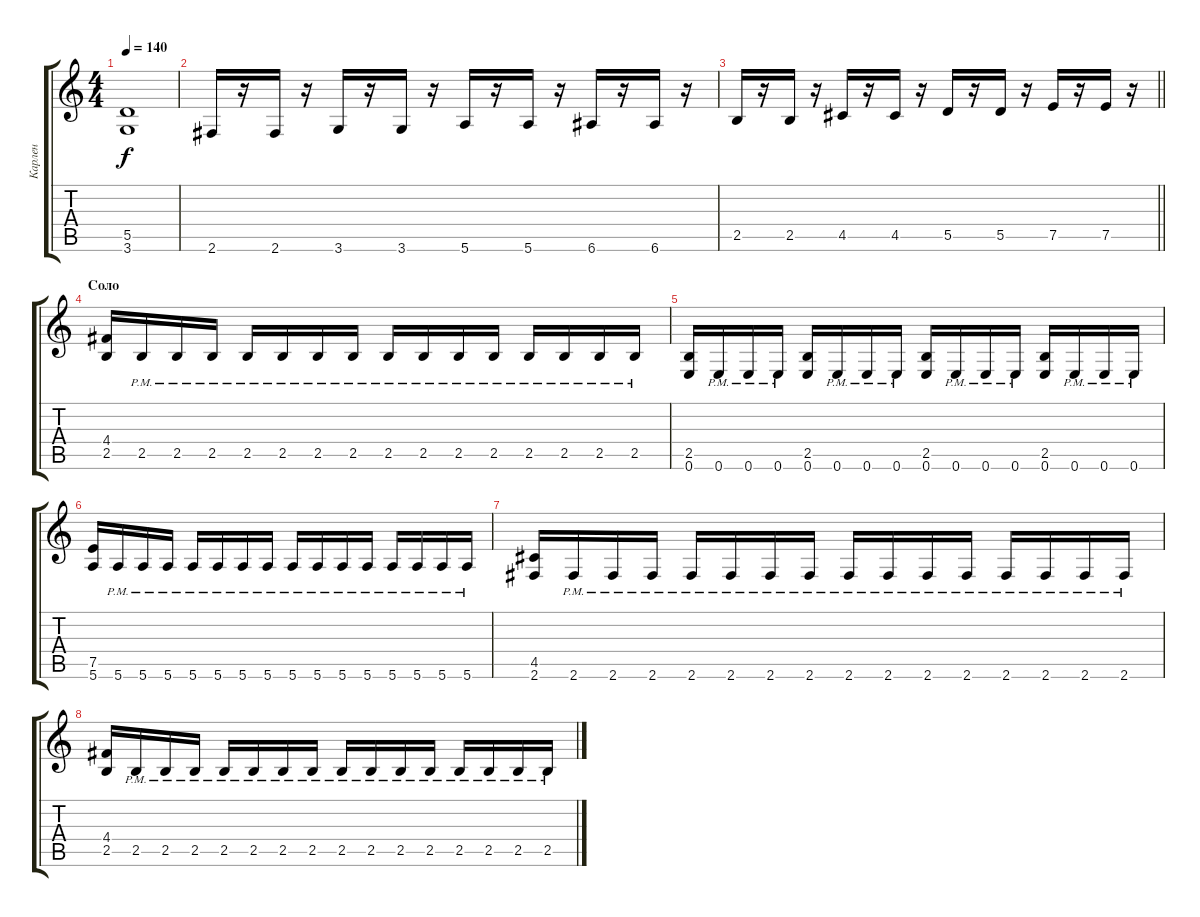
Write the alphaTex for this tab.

\track ("Карлен" "Карлен") {instrument distortionguitar}
\staff {score tabs}
\tuning (E4 B3 G3 D3 A2 E2) {hide}
\ts (4 4)
\tempo 140
\clef g2
\ks c
(5.5{t} 3.6{t}).1{dy f} |
2.6.16 r.16 2.6.16 r.16 3.6.16 r.16 3.6.16 r.16 5.6.16 r.16 5.6.16 r.16 6.6.16 r.16 6.6.16 r.16 |
\barLineRight lightlight
2.5.16 r.16 2.5.16 r.16 4.5.16 r.16 4.5.16 r.16 5.5.16 r.16 5.5.16 r.16 7.5.16 r.16 7.5.16 r.16 |
\section ("" "Соло")
(4.4 2.5).16 2.5{pm}.16 2.5{pm}.16 2.5{pm}.16 2.5{pm}.16 2.5{pm}.16 2.5{pm}.16 2.5{pm}.16 2.5{pm}.16 2.5{pm}.16 2.5{pm}.16 2.5{pm}.16 2.5{pm}.16 2.5{pm}.16 2.5{pm}.16 2.5{pm}.16 |
(2.5 0.6).16 0.6{pm}.16 0.6{pm}.16 0.6{pm}.16 (2.5 0.6).16 0.6{pm}.16 0.6{pm}.16 0.6{pm}.16 (2.5 0.6).16 0.6{pm}.16 0.6{pm}.16 0.6{pm}.16 (2.5 0.6).16 0.6{pm}.16 0.6{pm}.16 0.6{pm}.16 |
(7.5 5.6).16 5.6{pm}.16 5.6{pm}.16 5.6{pm}.16 5.6{pm}.16 5.6{pm}.16 5.6{pm}.16 5.6{pm}.16 5.6{pm}.16 5.6{pm}.16 5.6{pm}.16 5.6{pm}.16 5.6{pm}.16 5.6{pm}.16 5.6{pm}.16 5.6{pm}.16 |
(4.5 2.6).16 2.6{pm}.16 2.6{pm}.16 2.6{pm}.16 2.6{pm}.16 2.6{pm}.16 2.6{pm}.16 2.6{pm}.16 2.6{pm}.16 2.6{pm}.16 2.6{pm}.16 2.6{pm}.16 2.6{pm}.16 2.6{pm}.16 2.6{pm}.16 2.6{pm}.16 |
(4.4 2.5).16 2.5{pm}.16 2.5{pm}.16 2.5{pm}.16 2.5{pm}.16 2.5{pm}.16 2.5{pm}.16 2.5{pm}.16 2.5{pm}.16 2.5{pm}.16 2.5{pm}.16 2.5{pm}.16 2.5{pm}.16 2.5{pm}.16 2.5{pm}.16 2.5{pm}.16
